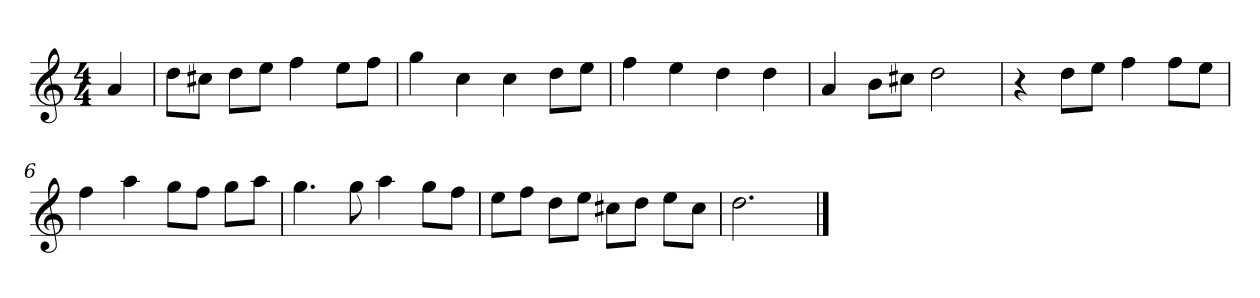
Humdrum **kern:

**kern
*part1
*staff1
*clefG2
*k[]
*D:dor
*M4/4
*MM120
=
4a
=1
8dd\L
8cc#X\J
8dd\L
8ee\J
4ff
8ee\L
8ff\J
=2
4gg
4cc
4cc
8dd\L
8ee\J
=3
4ff
4ee
4dd
4dd
=4
4a
8b\L
8cc#X\J
2dd
=5
4r
8dd\L
8ee\J
4ff
8ff\L
8ee\J
=6
4ff
4aa
8gg\L
8ff\J
8gg\L
8aa\J
=7
4.gg
8gg
4aa
8gg\L
8ff\J
=8
8ee\L
8ff\J
8dd\L
8ee\J
8cc#X\L
8dd\J
8ee\L
8cc#\J
=9
2.dd
==
*-
